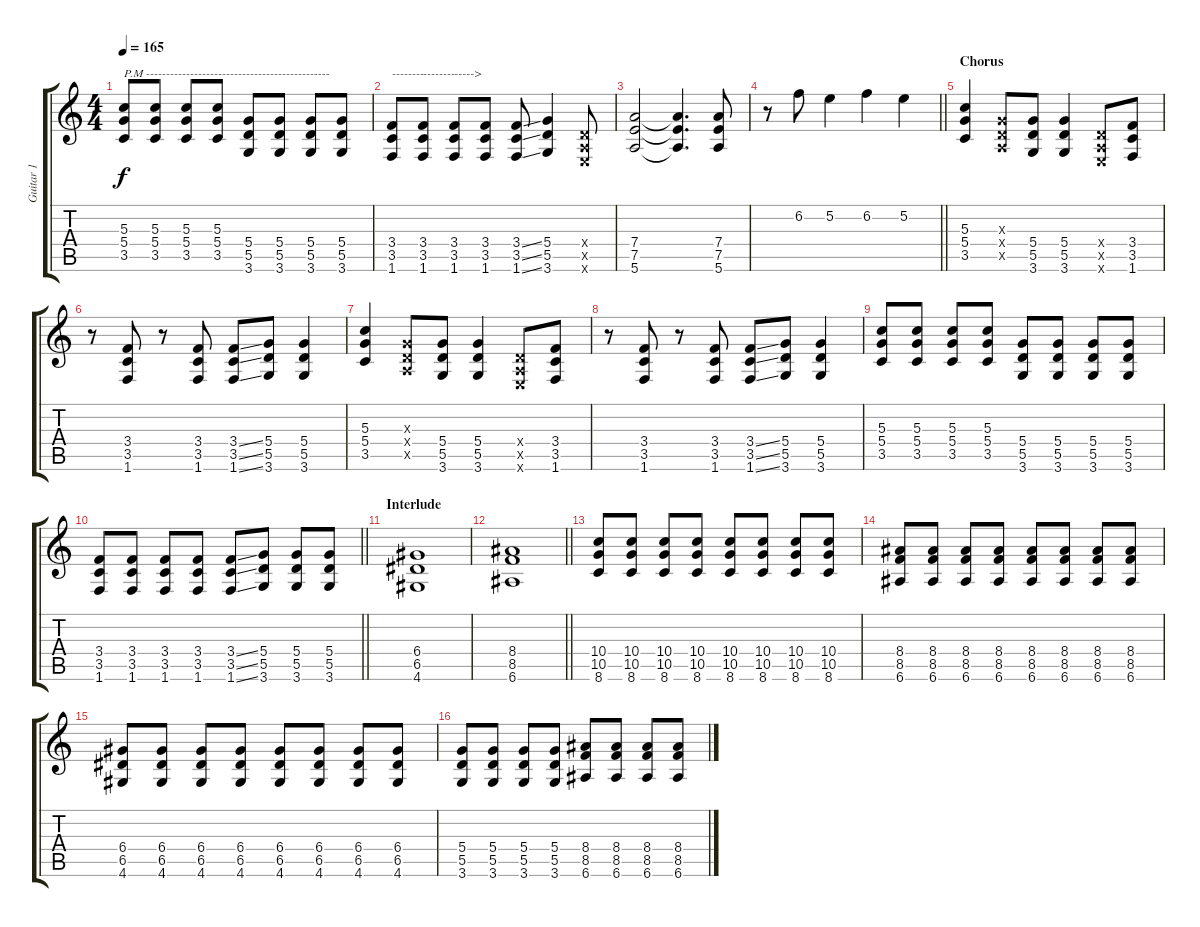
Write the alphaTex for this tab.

\track ("Guitar 1" "Guitar 1") {instrument distortionguitar}
\staff {score tabs}
\tuning (E4 B3 G3 D3 A2 E2) {hide}
\ts (4 4)
\tempo 165
\clef g2
\ks c
(5.3 5.4 3.5).8{txt "P.M ----------------------------------------------" dy f volume 11} (5.3 5.4 3.5).8 (5.3 5.4 3.5).8 (5.3 5.4 3.5).8 (5.4 5.5 3.6).8 (5.4 5.5 3.6).8 (5.4 5.5 3.6).8 (5.4 5.5 3.6).8 |
(3.4 3.5 1.6).8{txt "--------"} (3.4 3.5 1.6).8{txt "--------"} (3.4 3.5 1.6).8{txt "----->"} (3.4 3.5 1.6).8 (3.4{ss} 3.5{ss} 1.6{ss}).8{volume 12} (5.4 5.5 3.6).4 (0.4{x} 0.5{x} 0.6{x}).8 |
(7.4 7.5 5.6).2 (7.4{t} 7.5{t} 5.6{t}).4{d} (7.4 7.5 5.6).8 |
\barLineRight lightlight
r.8 6.2.8 5.2.4 6.2.4 5.2.4 |
\section ("" "Chorus")
(5.3 5.4 3.5).4 (0.3{x} 0.4{x} 0.5{x}).8 (5.4 5.5 3.6).8 (5.4 5.5 3.6).4 (0.4{x} 0.5{x} 0.6{x}).8 (3.4 3.5 1.6).8 |
r.8 (3.4 3.5 1.6).8 r.8 (3.4 3.5 1.6).8 (3.4{ss} 3.5{ss} 1.6{ss}).8 (5.4 5.5 3.6).8 (5.4 5.5 3.6).4 |
(5.3 5.4 3.5).4 (0.3{x} 0.4{x} 0.5{x}).8 (5.4 5.5 3.6).8 (5.4 5.5 3.6).4 (0.4{x} 0.5{x} 0.6{x}).8 (3.4 3.5 1.6).8 |
r.8 (3.4 3.5 1.6).8 r.8 (3.4 3.5 1.6).8 (3.4{ss} 3.5{ss} 1.6{ss}).8 (5.4 5.5 3.6).8 (5.4 5.5 3.6).4 |
(5.3 5.4 3.5).8 (5.3 5.4 3.5).8 (5.3 5.4 3.5).8 (5.3 5.4 3.5).8 (5.4 5.5 3.6).8 (5.4 5.5 3.6).8 (5.4 5.5 3.6).8 (5.4 5.5 3.6).8 |
\barLineRight lightlight
(3.4 3.5 1.6).8 (3.4 3.5 1.6).8 (3.4 3.5 1.6).8 (3.4 3.5 1.6).8 (3.4{ss} 3.5{ss} 1.6{ss}).8 (5.4 5.5 3.6).8 (5.4 5.5 3.6).8 (5.4 5.5 3.6).8 |
\section ("" "Interlude")
(6.4 6.5 4.6).1 |
\barLineRight lightlight
(8.4 8.5 6.6).1 |
(10.4 10.5 8.6).8 (10.4 10.5 8.6).8 (10.4 10.5 8.6).8 (10.4 10.5 8.6).8 (10.4 10.5 8.6).8 (10.4 10.5 8.6).8 (10.4 10.5 8.6).8 (10.4 10.5 8.6).8 |
(8.4 8.5 6.6).8 (8.4 8.5 6.6).8 (8.4 8.5 6.6).8 (8.4 8.5 6.6).8 (8.4 8.5 6.6).8 (8.4 8.5 6.6).8 (8.4 8.5 6.6).8 (8.4 8.5 6.6).8 |
(6.4 6.5 4.6).8 (6.4 6.5 4.6).8 (6.4 6.5 4.6).8 (6.4 6.5 4.6).8 (6.4 6.5 4.6).8 (6.4 6.5 4.6).8 (6.4 6.5 4.6).8 (6.4 6.5 4.6).8 |
(5.4 5.5 3.6).8 (5.4 5.5 3.6).8 (5.4 5.5 3.6).8 (5.4 5.5 3.6).8 (8.4 8.5 6.6).8 (8.4 8.5 6.6).8 (8.4 8.5 6.6).8 (8.4 8.5 6.6).8
